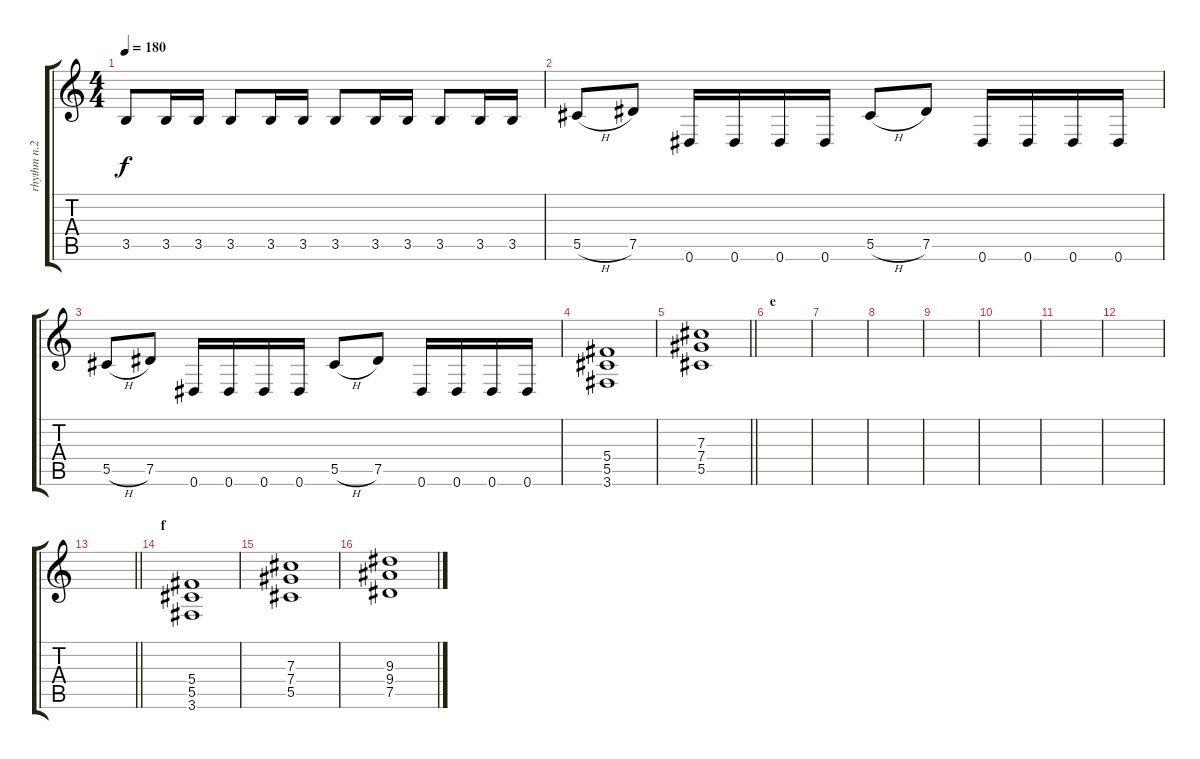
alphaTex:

\track ("rhythm n.2" "rhythm n.2") {instrument distortionguitar}
\staff {score tabs}
\tuning (Eb4 Bb3 Gb3 Db3 Ab2 Eb2) {hide}
\ts (4 4)
\tempo 180
\clef g2
\ks c
3.5.8{dy f} 3.5.16 3.5.16 3.5.8 3.5.16 3.5.16 3.5.8 3.5.16 3.5.16 3.5.8 3.5.16 3.5.16 |
5.5{h}.8 7.5.8 0.6.16 0.6.16 0.6.16 0.6.16 5.5{h}.8 7.5.8 0.6.16 0.6.16 0.6.16 0.6.16 |
5.5{h}.8 7.5.8 0.6.16 0.6.16 0.6.16 0.6.16 5.5{h}.8 7.5.8 0.6.16 0.6.16 0.6.16 0.6.16 |
(5.4 5.5 3.6).1 |
\barLineRight lightlight
(7.3 7.4 5.5).1 |
\section ("" "e")
|
|
|
|
|
|
|
\barLineRight lightlight
|
\section ("" "f")
(5.4 5.5 3.6).1 |
(7.3 7.4 5.5).1 |
(9.3 9.4 7.5).1
